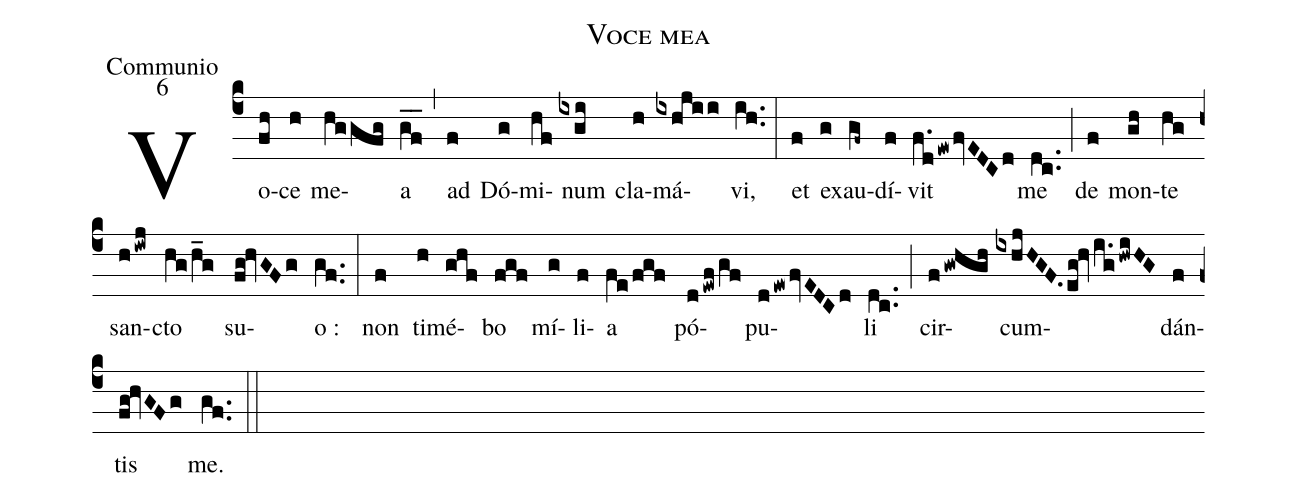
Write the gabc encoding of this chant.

name:Voce mea;
office-part:Communio;
mode:6;
%%
(c4) Vo(fh)ce(h) me(hggfg)a(gf__) (,) ad(f) Dó(g)mi(hf)num(ixgi) cla(h)má(ixhjii)vi,(ih..) (:) et(f) ex(g)au(gf~)dí(f)vit(f.dewfvEDCd) me(dc..) (;) de(f) mon(gh)te(hg) san(hiwj)cto(hg/h_g) su(fg!hvGFg)o :(gf..) (:) non(f) ti(h)mé(ghf)bo(fgf) mí(g)li(f)a(fe/fgf) () pó(dewf/gf)pu(dewfvEDCd)li(dc..) (;) cir(fgwhgh)cum(ixhjHGF.eg!hv/i.ghwiHG)dán(f)tis(fg!hvGFg) me.(gf..) (::)
